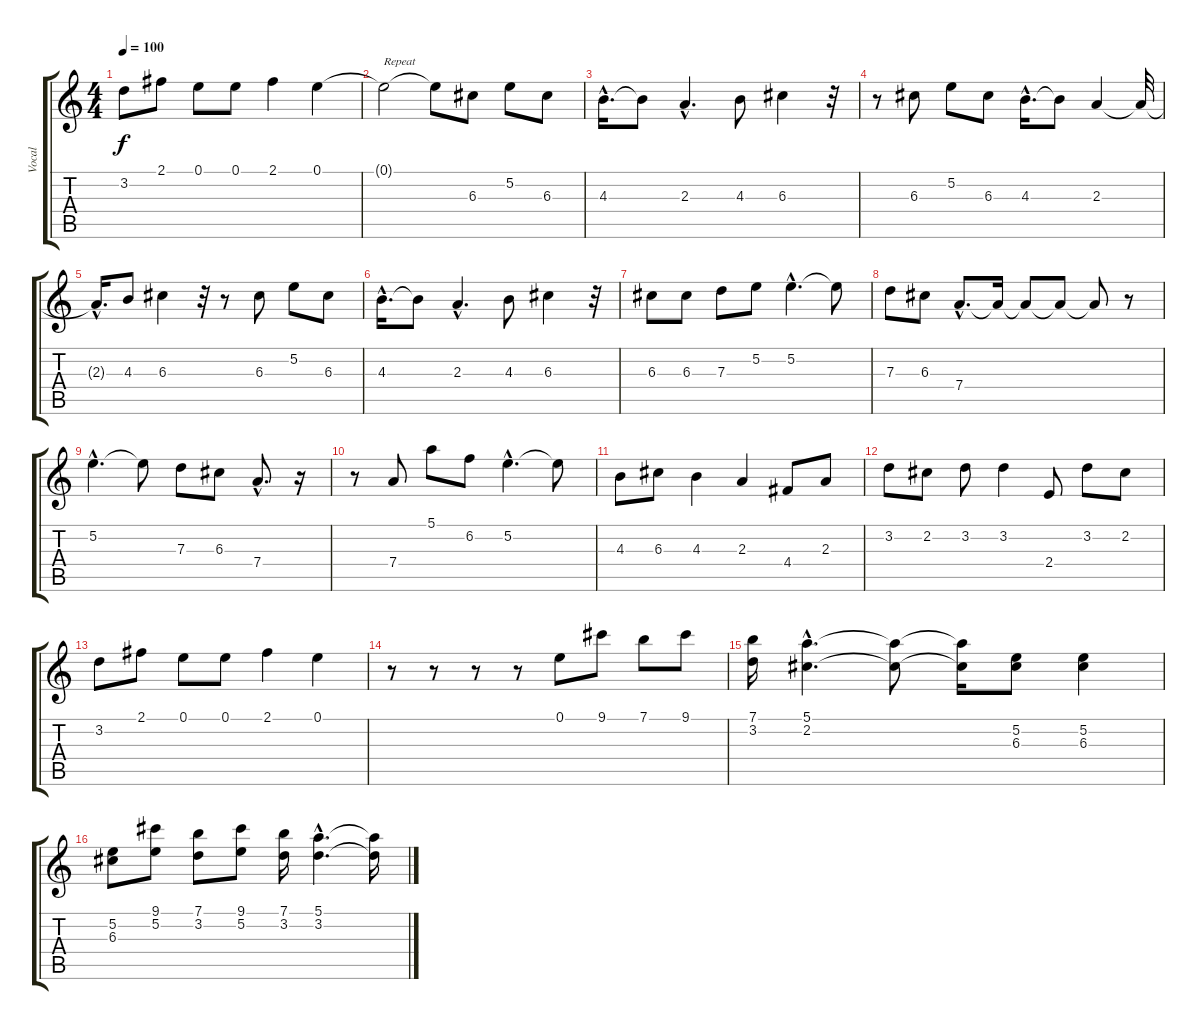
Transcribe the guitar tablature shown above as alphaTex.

\track ("Vocal" "Vocal") {instrument contrabass}
\staff {score tabs}
\tuning (E4 B3 G3 D3 A2 E2) {hide}
\ts (4 4)
\tempo 100
\clef g2
\ks c
3.2.8{dy f} 2.1.8 0.1.8 0.1.8 2.1.4 0.1.4 |
0.1{t}.2{txt "Repeat"} 0.1{t}.8 6.3.8 5.2.8 6.3.8 |
4.3{hac}.16{d} 4.3{t}.8 2.3{hac}.4{d} 4.3.8 6.3.4 r.32 |
r.8 6.3.8 5.2.8 6.3.8 4.3{hac}.16{d} 4.3{t}.8 2.3.4 2.3{t}.32 |
2.3{hac t}.16{d} 4.3.8 6.3.4 r.32 r.8 6.3.8 5.2.8 6.3.8 |
4.3{hac}.16{d} 4.3{t}.8 2.3{hac}.4{d} 4.3.8 6.3.4 r.32 |
6.3.8 6.3.8 7.3.8 5.2.8 5.2{hac}.4{d} 5.2{t}.8 |
7.3.8 6.3.8 7.4{hac}.8{d} 7.4{t}.16 7.4{t}.8 7.4{t}.8 7.4{t}.8 r.8 |
5.2{hac}.4{d} 5.2{t}.8 7.3.8 6.3.8 7.4{hac}.8{d} r.16 |
r.8 7.4.8 5.1.8 6.2.8 5.2{hac}.4{d} 5.2{t}.8 |
4.3.8 6.3.8 4.3.4 2.3.4 4.4.8 2.3.8 |
3.2.8 2.2.8 3.2.8 3.2.4 2.4.8 3.2.8 2.2.8 |
3.2.8 2.1.8 0.1.8 0.1.8 2.1.4 0.1.4 |
r.8 r.8 r.8 r.8 0.1.8 9.1.8 7.1.8 9.1.8 |
(7.1 3.2).16 (5.1{hac} 2.2{hac}).4{d} (5.1{t} 2.2{t}).8 (5.1{t} 2.2{t}).16 (5.2 6.3).8 (5.2 6.3).4 |
(5.2 6.3).8 (9.1 5.2).8 (7.1 3.2).8 (9.1 5.2).8 (7.1 3.2).16 (5.1{hac} 3.2{hac}).4{d} (5.1{t} 3.2{t}).16
